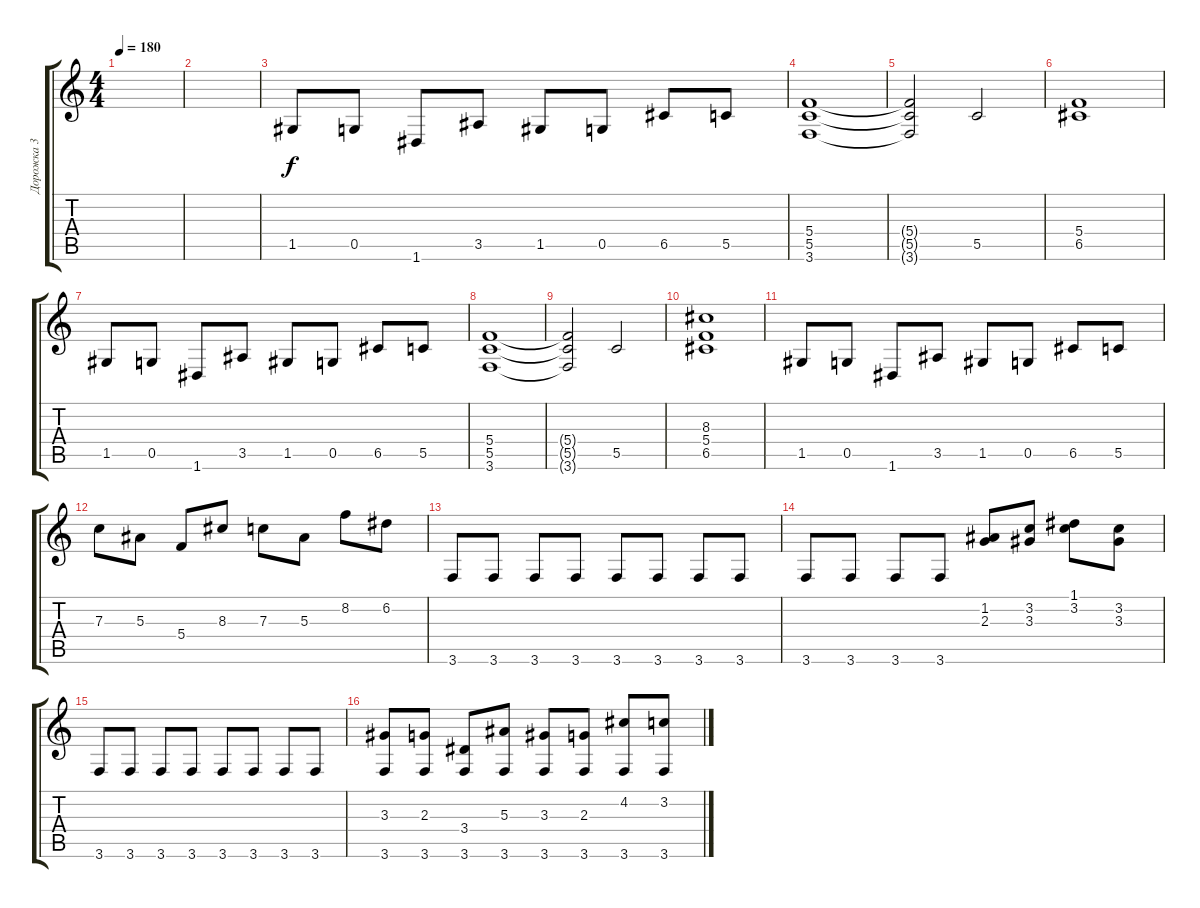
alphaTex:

\track ("Дорожка 3" "Дорожка 3") {instrument distortionguitar}
\staff {score tabs}
\tuning (D4 A3 F3 C3 G2 D2) {hide}
\ts (4 4)
\tempo 180
\clef g2
\ks c
|
|
1.5.8 0.5.8 1.6.8 3.5.8 1.5.8 0.5.8 6.5.8 5.5.8 |
(5.4 5.5 3.6).1 |
(5.4{t} 5.5{t} 3.6{t}).2 5.5.2 |
(5.4 6.5).1 |
1.5.8 0.5.8 1.6.8 3.5.8 1.5.8 0.5.8 6.5.8 5.5.8 |
(5.4 5.5 3.6).1 |
(5.4{t} 5.5{t} 3.6{t}).2 5.5.2 |
(8.3 5.4 6.5).1 |
1.5.8 0.5.8 1.6.8 3.5.8 1.5.8 0.5.8 6.5.8 5.5.8 |
7.3.8 5.3.8 5.4.8 8.3.8 7.3.8 5.3.8 8.2.8 6.2.8 |
3.6.8 3.6.8 3.6.8 3.6.8 3.6.8 3.6.8 3.6.8 3.6.8 |
3.6.8 3.6.8 3.6.8 3.6.8 (1.2 2.3).8 (3.2 3.3).8 (1.1 3.2).8 (3.2 3.3).8 |
3.6.8 3.6.8 3.6.8 3.6.8 3.6.8 3.6.8 3.6.8 3.6.8 |
(3.3 3.6).8 (2.3 3.6).8 (3.4 3.6).8 (5.3 3.6).8 (3.3 3.6).8 (2.3 3.6).8 (4.2 3.6).8 (3.2 3.6).8
